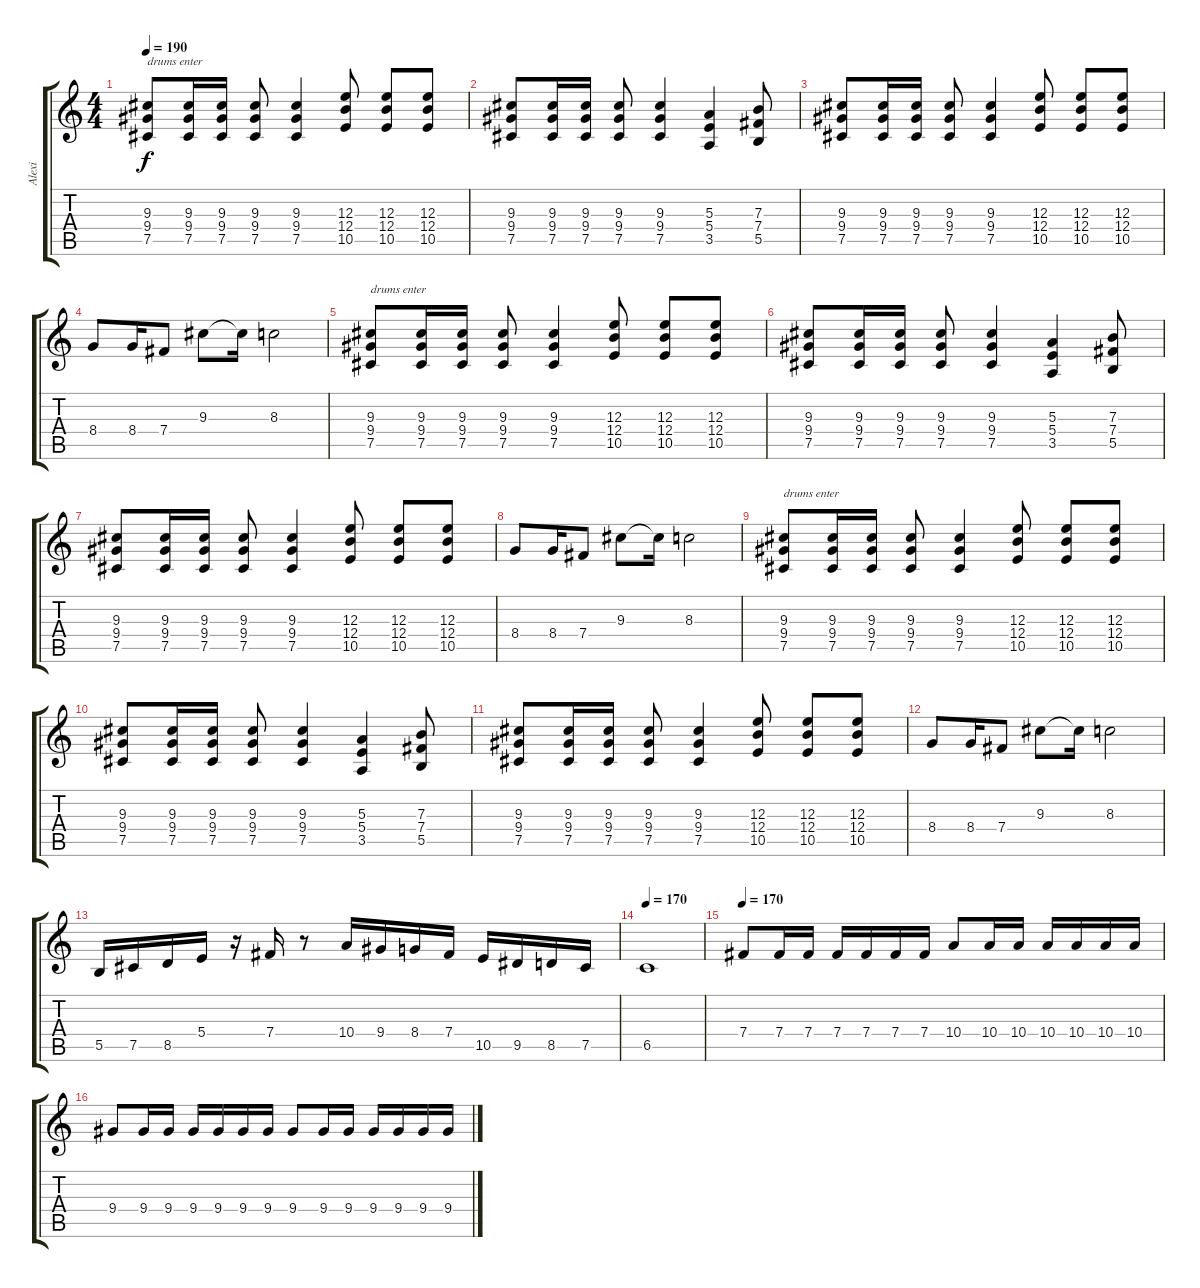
\track ("Alexi" "Alexi") {instrument distortionguitar}
\staff {score tabs}
\tuning (Db4 Ab3 E3 B2 Gb2 Db2) {hide}
\ts (4 4)
\tempo 190
\clef g2
\ks c
(9.3 9.4 7.5).8{txt "drums enter" dy f instrument distortionguitar} (9.3 9.4 7.5).16 (9.3 9.4 7.5).16 (9.3 9.4 7.5).8 (9.3 9.4 7.5).4 (12.3 12.4 10.5).8 (12.3 12.4 10.5).8 (12.3 12.4 10.5).8 |
(9.3 9.4 7.5).8 (9.3 9.4 7.5).16 (9.3 9.4 7.5).16 (9.3 9.4 7.5).8 (9.3 9.4 7.5).4 (5.3 5.4 3.5).4 (7.3 7.4 5.5).8 |
(9.3 9.4 7.5).8 (9.3 9.4 7.5).16 (9.3 9.4 7.5).16 (9.3 9.4 7.5).8 (9.3 9.4 7.5).4 (12.3 12.4 10.5).8 (12.3 12.4 10.5).8 (12.3 12.4 10.5).8 |
8.4.8 8.4.16 7.4.8 9.3.8 9.3{t}.16 8.3.2 |
(9.3 9.4 7.5).8{txt "drums enter"} (9.3 9.4 7.5).16 (9.3 9.4 7.5).16 (9.3 9.4 7.5).8 (9.3 9.4 7.5).4 (12.3 12.4 10.5).8 (12.3 12.4 10.5).8 (12.3 12.4 10.5).8 |
(9.3 9.4 7.5).8 (9.3 9.4 7.5).16 (9.3 9.4 7.5).16 (9.3 9.4 7.5).8 (9.3 9.4 7.5).4 (5.3 5.4 3.5).4 (7.3 7.4 5.5).8 |
(9.3 9.4 7.5).8 (9.3 9.4 7.5).16 (9.3 9.4 7.5).16 (9.3 9.4 7.5).8 (9.3 9.4 7.5).4 (12.3 12.4 10.5).8 (12.3 12.4 10.5).8 (12.3 12.4 10.5).8 |
8.4.8 8.4.16 7.4.8 9.3.8 9.3{t}.16 8.3.2 |
(9.3 9.4 7.5).8{txt "drums enter"} (9.3 9.4 7.5).16 (9.3 9.4 7.5).16 (9.3 9.4 7.5).8 (9.3 9.4 7.5).4 (12.3 12.4 10.5).8 (12.3 12.4 10.5).8 (12.3 12.4 10.5).8 |
(9.3 9.4 7.5).8 (9.3 9.4 7.5).16 (9.3 9.4 7.5).16 (9.3 9.4 7.5).8 (9.3 9.4 7.5).4 (5.3 5.4 3.5).4 (7.3 7.4 5.5).8 |
(9.3 9.4 7.5).8 (9.3 9.4 7.5).16 (9.3 9.4 7.5).16 (9.3 9.4 7.5).8 (9.3 9.4 7.5).4 (12.3 12.4 10.5).8 (12.3 12.4 10.5).8 (12.3 12.4 10.5).8 |
8.4.8 8.4.16 7.4.8 9.3.8 9.3{t}.16 8.3.2 |
5.5.16 7.5.16 8.5.16 5.4.16 r.16 7.4.16 r.8 10.4.16 9.4.16 8.4.16 7.4.16 10.5.16 9.5.16 8.5.16 7.5.16 |
\tempo 170
6.5.1 |
\tempo 170
7.4.8 7.4.16 7.4.16 7.4.16 7.4.16 7.4.16 7.4.16 10.4.8 10.4.16 10.4.16 10.4.16 10.4.16 10.4.16 10.4.16 |
9.4.8 9.4.16 9.4.16 9.4.16 9.4.16 9.4.16 9.4.16 9.4.8 9.4.16 9.4.16 9.4.16 9.4.16 9.4.16 9.4.16
